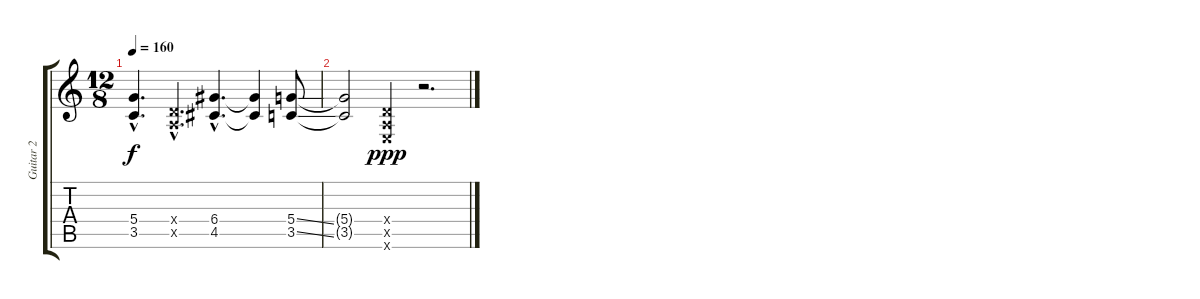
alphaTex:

\track ("Guitar 2" "Guitar 2") {instrument overdrivenguitar}
\staff {score tabs}
\tuning (E4 B3 G3 D3 A2 E2) {hide}
\ts (12 8)
\tempo 160
\clef g2
\ks c
(5.4{hac t} 3.5{hac t}).4{d dy f} (0.4{hac x} 0.5{hac x}).4{d} (6.4{hac} 4.5{hac}).4{d} (6.4{t} 4.5{t}).4 (5.4{ss} 3.5{ss}).8 |
(5.4{t} 3.5{t}).2 (0.4{x} 0.5{x} 0.6{x}).4{dy ppp} r.2{d}
